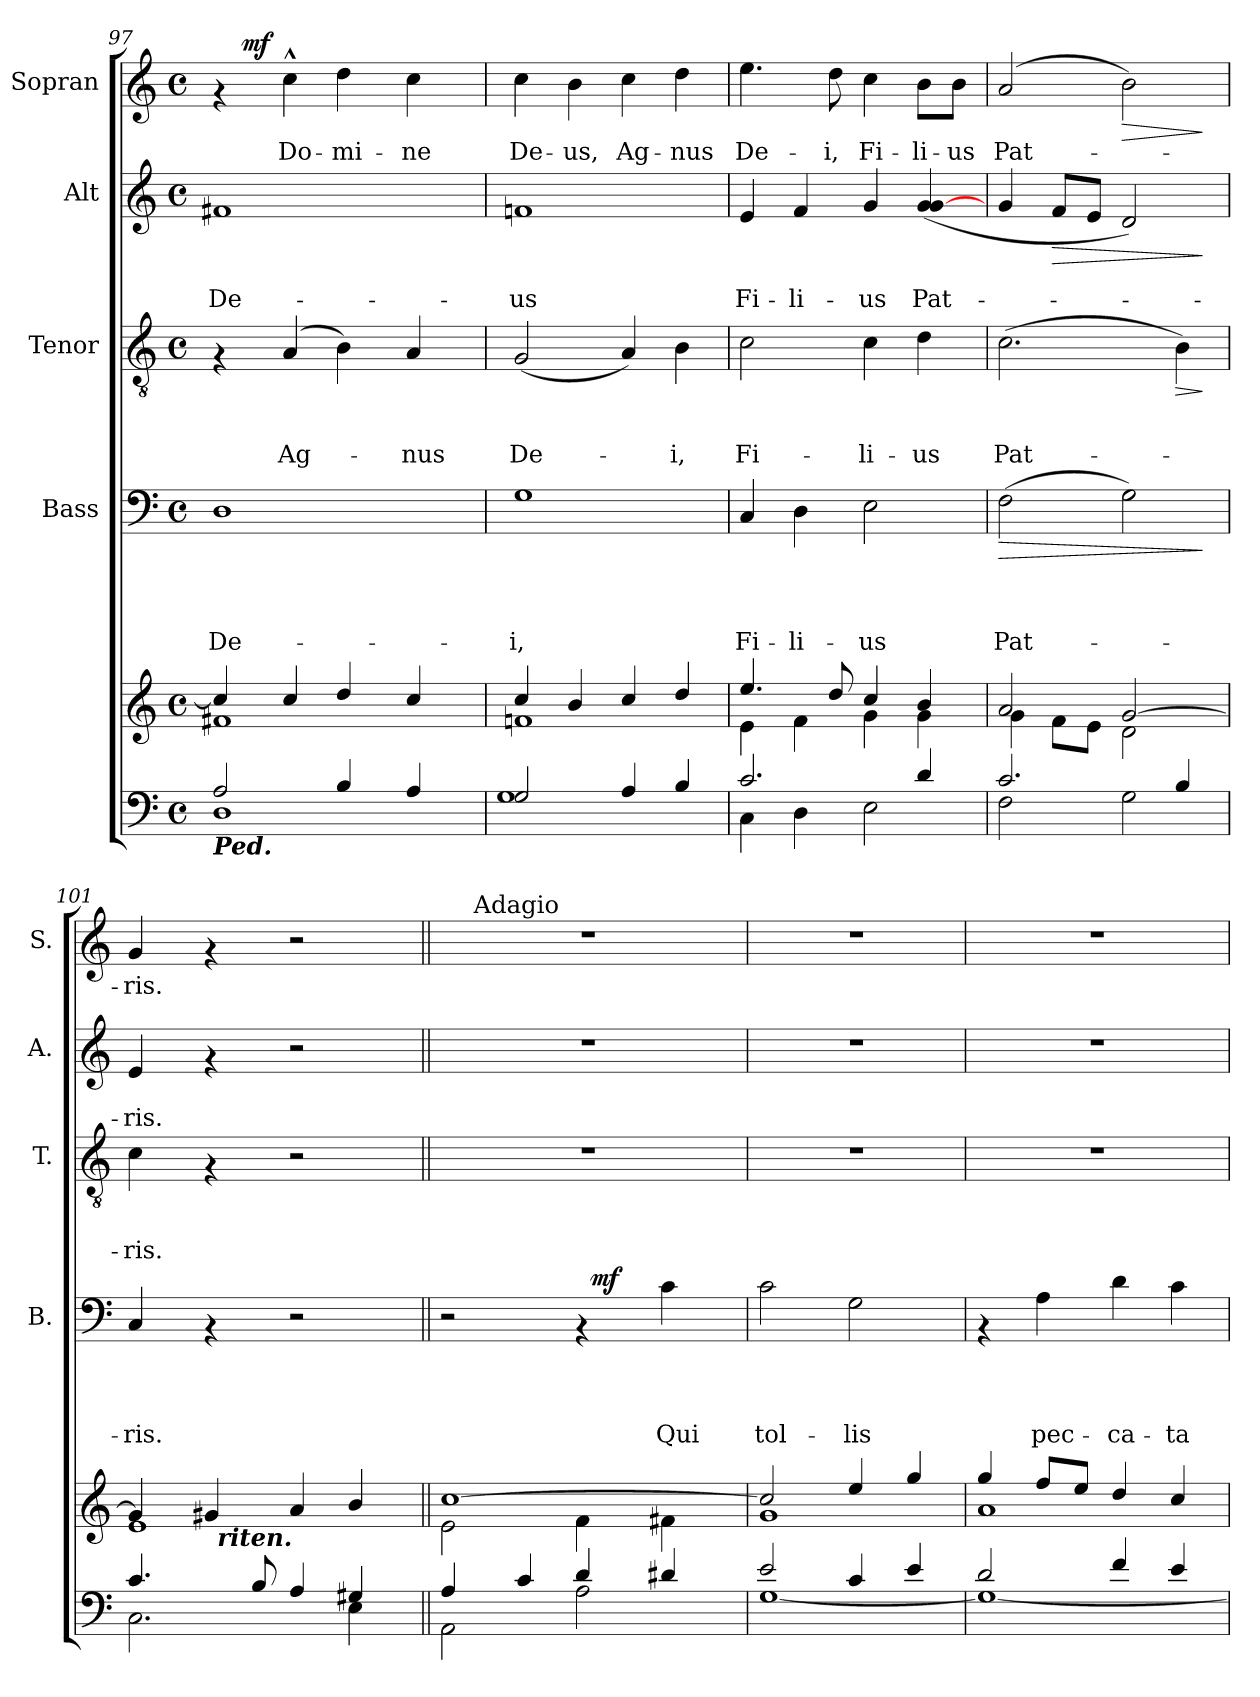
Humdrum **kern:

**kern	**kern	**kern	**text	**text	**text	**text	**dynam	**kern	**text	**text	**text	**dynam	**kern	**text	**text	**dynam	**kern	**text	**dynam
*part5	*part5	*part4	*part4	*part4	*part4	*part4	*part4	*part3	*part3	*part3	*part3	*part3	*part2	*part2	*part2	*part2	*part1	*part1	*part1
*staff6	*staff5	*staff4	*staff4	*staff4	*staff4	*staff4	*staff4	*staff3	*staff3	*staff3	*staff3	*staff3	*staff2	*staff2	*staff2	*staff2	*staff1	*staff1	*staff1
*	*	*I"Bass	*	*	*	*	*	*I"Tenor	*	*	*	*	*I"Alt	*	*	*	*I"Sopran	*	*
*	*	*I'B.	*	*	*	*	*	*I'T.	*	*	*	*	*I'A.	*	*	*	*I'S.	*	*
*clefF4	*clefG2	*clefF4	*	*	*	*	*	*clefGv2	*	*	*	*	*clefG2	*	*	*	*clefG2	*	*
*k[]	*k[]	*k[]	*	*	*	*	*	*k[]	*	*	*	*	*k[]	*	*	*	*k[]	*	*
*C:	*C:	*C:	*	*	*	*	*	*C:	*	*	*	*	*C:	*	*	*	*C:	*	*
*M4/4	*M4/4	*M4/4	*	*	*	*	*	*M4/4	*	*	*	*	*M4/4	*	*	*	*M4/4	*	*
*met(c)	*met(c)	*met(c)	*	*	*	*	*	*met(c)	*	*	*	*	*met(c)	*	*	*	*met(c)	*	*
=97	=97	=97	=97	=97	=97	=97	=97	=97	=97	=97	=97	=97	=97	=97	=97	=97	=97	=97	=97
*^	*^	*	*	*	*	*	*	*	*	*	*	*	*	*	*	*	*	*	*
!LO:TX:b:Bi:t=Ped.	!	!	!	!	!	!	!	!	!	!	!	!	!	!	!	!	!	!	!	!	!
!	!	!	!	!	!	!	!	!LO:LY:b	!	!	!	!	!	!	!	!	!LO:LY:b	!	!	!	!
*	*	*	*	*	*	*	*	*	*	*	*	*	*	*	*	*	*	*	*^	*	*
2A/	1D	4cc/]	1f#X	1D	.	.	.	De-	.	4rF	.	.	.	.	1f#X	.	De-	.	4rf	16.ryy	.	.
!	!	!	!	!	!	!	!	!	!	!	!	!	!	!	!	!	!	!	!	!	!	!LO:DY:a
.	.	.	.	.	.	.	.	.	.	.	.	.	.	.	.	.	.	.	.	2ryy	.	mf
!	!	!	!	!	!	!	!	!	!	!	!	!	!LO:LY:b	!	!	!	!	!	!	!	!LO:LY:b	!
.	.	4cc/	.	.	.	.	.	.	.	(4A/	.	.	Ag-	.	.	.	.	.	4cc^^>\	.	Do-	.
!	!	!	!	!	!	!	!	!	!	!	!	!	!	!	!	!	!	!	!	!	!LO:LY:b	!
4B/	.	4dd/	.	.	.	.	.	.	.	4B\)	.	.	.	.	.	.	.	.	4dd\	.	-mi-	.
.	.	.	.	.	.	.	.	.	.	.	.	.	.	.	.	.	.	.	.	4ryy	.	.
!	!	!	!	!	!	!	!	!	!	!	!	!	!LO:LY:b	!	!	!	!	!	!	!	!LO:LY:b	!
4A/	.	4cc/	.	.	.	.	.	.	.	4A/	.	.	-nus	.	.	.	.	.	4cc\	.	-ne	.
.	.	.	.	.	.	.	.	.	.	.	.	.	.	.	.	.	.	.	.	8ryy	.	.
.	.	.	.	.	.	.	.	.	.	.	.	.	.	.	.	.	.	.	.	32ryy	.	.
!!LO:PB:g=z
=98	=98	=98	=98	=98	=98	=98	=98	=98	=98	=98	=98	=98	=98	=98	=98	=98	=98	=98	=98	=98	=98	=98
!	!	!	!	!	!	!	!	!LO:LY:b	!	!	!	!	!LO:LY:b	!	!	!	!LO:LY:b	!	!	!	!LO:LY:b	!
*	*	*	*	*	*	*	*	*	*	*	*	*	*	*	*	*	*	*	*v	*v	*	*
2G/	1G	4cc/	1fn	1G	.	.	.	-i,	.	(<2G/	.	.	De-	.	1fn	.	-us	.	4cc\	De-	.
!	!	!	!	!	!	!	!	!	!	!	!	!	!	!	!	!	!	!	!	!LO:LY:b	!
.	.	4b/	.	.	.	.	.	.	.	.	.	.	.	.	.	.	.	.	4b\	-us,	.
!	!	!	!	!	!	!	!	!	!	!	!	!	!	!	!	!	!	!	!	!LO:LY:b	!
4A/	.	4cc/	.	.	.	.	.	.	.	4A/)	.	.	.	.	.	.	.	.	4cc\	Ag-	.
!	!	!	!	!	!	!	!	!	!	!	!	!	!LO:LY:b	!	!	!	!	!	!	!LO:LY:b	!
4B/	.	4dd/	.	.	.	.	.	.	.	4B\	.	.	-i,	.	.	.	.	.	4dd\	-nus	.
=99	=99	=99	=99	=99	=99	=99	=99	=99	=99	=99	=99	=99	=99	=99	=99	=99	=99	=99	=99	=99	=99
!	!	!	!	!	!	!	!	!LO:LY:b	!	!	!	!	!LO:LY:b	!	!	!	!LO:LY:b	!	!	!LO:LY:b	!
2.c/	4C\	4.ee/	4e\	4C/	.	.	.	Fi-	.	2c\	.	.	Fi-	.	4e/	.	Fi-	.	4.ee\	De-	.
!	!	!	!	!	!	!	!	!LO:LY:b	!	!	!	!	!	!	!	!	!LO:LY:b	!	!	!	!
.	4D\	.	4f\	4D\	.	.	.	-li-	.	.	.	.	.	.	4f/	.	-li-	.	.	.	.
!	!	!	!	!	!	!	!	!	!	!	!	!	!	!	!	!	!	!	!	!LO:LY:b	!
.	.	8dd/	.	.	.	.	.	.	.	.	.	.	.	.	.	.	.	.	8dd\	-i,	.
!	!	!	!	!	!	!	!	!LO:LY:b	!	!	!	!	!LO:LY:b	!	!	!	!LO:LY:b	!	!	!LO:LY:b	!
.	2E\	4cc/	4g\	2E\	.	.	.	-us	.	4c\	.	.	-li-	.	4g/	.	-us	.	4cc\	Fi-	.
!	!	!	!	!	!	!	!	!	!	!	!	!	!LO:LY:b	!	!	!	!LO:LY:b	!	!	!LO:LY:b	!
4d/	.	4b/	4g\	.	.	.	.	.	.	4d\	.	.	-us	.	(<4g/ [<4g/	.	Pat-	.	8b\L	-li-	.
!	!	!	!	!	!	!	!	!	!	!	!	!	!	!	!	!	!	!	!	!LO:LY:b	!
.	.	.	.	.	.	.	.	.	.	.	.	.	.	.	.	.	.	.	8b\J	-us	.
=100	=100	=100	=100	=100	=100	=100	=100	=100	=100	=100	=100	=100	=100	=100	=100	=100	=100	=100	=100	=100	=100
!	!	!	!	!	!	!	!	!LO:LY:b	!LO:HP:b	!	!	!	!LO:LY:b	!	!	!	!	!	!	!LO:LY:b	!
2.c/	2F\	2a/	4g\	(>2F\	.	.	.	Pat-	>	(>2.c\	.	.	Pat-	.	4g/	.	.	.	(2a/	Pat-	.
!	!	!	!	!	!	!	!	!	!	!	!	!	!	!	!	!	!	!LO:HP:b	!	!	!
.	.	.	8f\L	.	.	.	.	.	.	.	.	.	.	.	8f/L	.	.	>	.	.	.
.	.	.	8e\J	.	.	.	.	.	.	.	.	.	.	.	8e/J	.	.	.	.	.	.
!	!	!	!	!	!	!	!	!	!	!	!	!	!	!	!	!	!	!	!	!	!LO:HP:b
.	2G\	[>2g/	2d\	2G\)	.	.	.	.	.	.	.	.	.	.	2d/)	.	.	.	2b\)	.	>
!	!	!	!	!	!	!	!	!	!	!	!	!	!	!LO:HP:b	!	!	!	!	!	!	!
4B/	.	.	.	.	.	.	.	.	.	4B\)	.	.	.	>	.	.	.	.	.	.	.
*v	*v	*	*	*	*	*	*	*	*	*	*	*	*	*	*	*	*	*	*	*	*
*	*v	*v	*	*	*	*	*	*	*	*	*	*	*	*	*	*	*	*	*	*
.	.	.	.	.	.	.	]	.	.	.	.	]	.	.	.	]	.	.	]
=101	=101	=101	=101	=101	=101	=101	=101	=101	=101	=101	=101	=101	=101	=101	=101	=101	=101	=101	=101
*^	*^	*	*	*	*	*	*	*	*	*	*	*	*	*	*	*	*	*	*
!	!	!	!	!	!	!	!	!LO:LY:b	!	!	!	!	!LO:LY:b	!	!	!	!LO:LY:b	!	!	!LO:LY:b	!
*	*	*	*^	*	*	*	*	*	*	*	*	*	*	*	*	*	*	*	*	*	*
4.c/	2.C\	4g/]	1e	6ryy	4C/	.	.	.	-ris.	.	4c\	.	.	-ris.	.	4e/	.	-ris.	.	4g/	-ris.	.
.	.	.	.	12ryy	.	.	.	.	.	.	.	.	.	.	.	.	.	.	.	.	.	.
.	.	4g#X/	.	48ryy	4rAA	.	.	.	.	.	4rF	.	.	.	.	4rf	.	.	.	4rf	.	.
!	!	!	!	!LO:TX:b:Bi:t=riten.	!	!	!	!	!	!	!	!	!	!	!	!	!	!	!	!	!	!
.	.	.	.	3%2ryy	.	.	.	.	.	.	.	.	.	.	.	.	.	.	.	.	.	.
8B/	.	.	.	.	.	.	.	.	.	.	.	.	.	.	.	.	.	.	.	.	.	.
4A/	.	4a/	.	.	2r	.	.	.	.	.	2r	.	.	.	.	2r	.	.	.	2r	.	.
4G#X/	4E\	4b/	.	.	.	.	.	.	.	.	.	.	.	.	.	.	.	.	.	.	.	.
.	.	.	.	24.ryy	.	.	.	.	.	.	.	.	.	.	.	.	.	.	.	.	.	.
*	*	*	*v	*v	*	*	*	*	*	*	*	*	*	*	*	*	*	*	*	*	*	*
=102||	=102||	=102||	=102||	=102||	=102||	=102||	=102||	=102||	=102||	=102||	=102||	=102||	=102||	=102||	=102||	=102||	=102||	=102||	=102||	=102||	=102||
*	*	*	*	*^	*	*	*	*	*	*	*	*	*	*	*	*	*	*	*^	*	*
4A/	2AA\	[>1cc	2e\	2r	2ryy	.	.	.	.	.	1r	.	.	.	.	1r	.	.	.	1r	16.ryy	.	.
!	!	!	!	!	!	!	!	!	!	!	!	!	!	!	!	!	!	!	!	!	!LO:TX:a:t=Adagio	!	!
.	.	.	.	.	.	.	.	.	.	.	.	.	.	.	.	.	.	.	.	.	2ryy	.	.
4c/	.	.	.	.	.	.	.	.	.	.	.	.	.	.	.	.	.	.	.	.	.	.	.
4d/	2A\	.	4f\	4rAA	32ryy	.	.	.	.	.	.	.	.	.	.	.	.	.	.	.	.	.	.
!	!	!	!	!	!	!	!	!	!	!LO:DY:a	!	!	!	!	!	!	!	!	!	!	!	!	!
.	.	.	.	.	4...ryy	.	.	.	.	mf	.	.	.	.	.	.	.	.	.	.	.	.	.
.	.	.	.	.	.	.	.	.	.	.	.	.	.	.	.	.	.	.	.	.	4ryy	.	.
!	!	!	!	!	!	!	!	!	!LO:LY:b	!	!	!	!	!	!	!	!	!	!	!	!	!	!
4d#X/	.	.	4f#X\	4c\	.	.	.	.	Qui	.	.	.	.	.	.	.	.	.	.	.	.	.	.
.	.	.	.	.	.	.	.	.	.	.	.	.	.	.	.	.	.	.	.	.	8ryy	.	.
.	.	.	.	.	.	.	.	.	.	.	.	.	.	.	.	.	.	.	.	.	32ryy	.	.
=103	=103	=103	=103	=103	=103	=103	=103	=103	=103	=103	=103	=103	=103	=103	=103	=103	=103	=103	=103	=103	=103	=103	=103
!	!	!	!	!	!	!	!	!	!LO:LY:b	!	!	!	!	!	!	!	!	!	!	!	!	!	!
*	*	*	*	*v	*v	*	*	*	*	*	*	*	*	*	*	*	*	*	*	*v	*v	*	*
2e/	[>1G	2cc/]	1g	2c\	.	.	.	tol-	.	1r	.	.	.	.	1r	.	.	.	1r	.	.
!	!	!	!	!	!	!	!	!LO:LY:b	!	!	!	!	!	!	!	!	!	!	!	!	!
4c/	.	4ee/	.	2G\	.	.	.	-lis	.	.	.	.	.	.	.	.	.	.	.	.	.
4e/	.	4gg/	.	.	.	.	.	.	.	.	.	.	.	.	.	.	.	.	.	.	.
!!LO:PB:g=z
=104	=104	=104	=104	=104	=104	=104	=104	=104	=104	=104	=104	=104	=104	=104	=104	=104	=104	=104	=104	=104	=104
2d/	1G_	4gg/	1a	4rAA	.	.	.	.	.	1r	.	.	.	.	1r	.	.	.	1r	.	.
!	!	!	!	!	!	!	!	!LO:LY:b	!	!	!	!	!	!	!	!	!	!	!	!	!
.	.	8ff/L	.	4A\	.	.	.	pec-	.	.	.	.	.	.	.	.	.	.	.	.	.
.	.	8ee/J	.	.	.	.	.	.	.	.	.	.	.	.	.	.	.	.	.	.	.
!	!	!	!	!	!	!	!	!LO:LY:b	!	!	!	!	!	!	!	!	!	!	!	!	!
4f/	.	4dd/	.	4d\	.	.	.	-ca-	.	.	.	.	.	.	.	.	.	.	.	.	.
!	!	!	!	!	!	!	!	!LO:LY:b	!	!	!	!	!	!	!	!	!	!	!	!	!
4e/	.	4cc/	.	4c\	.	.	.	-ta	.	.	.	.	.	.	.	.	.	.	.	.	.
*v	*v	*	*	*	*	*	*	*	*	*	*	*	*	*	*	*	*	*	*	*	*
*	*v	*v	*	*	*	*	*	*	*	*	*	*	*	*	*	*	*	*	*	*
=	=	=	=	=	=	=	=	=	=	=	=	=	=	=	=	=	=	=	=
*-	*-	*-	*-	*-	*-	*-	*-	*-	*-	*-	*-	*-	*-	*-	*-	*-	*-	*-	*-
